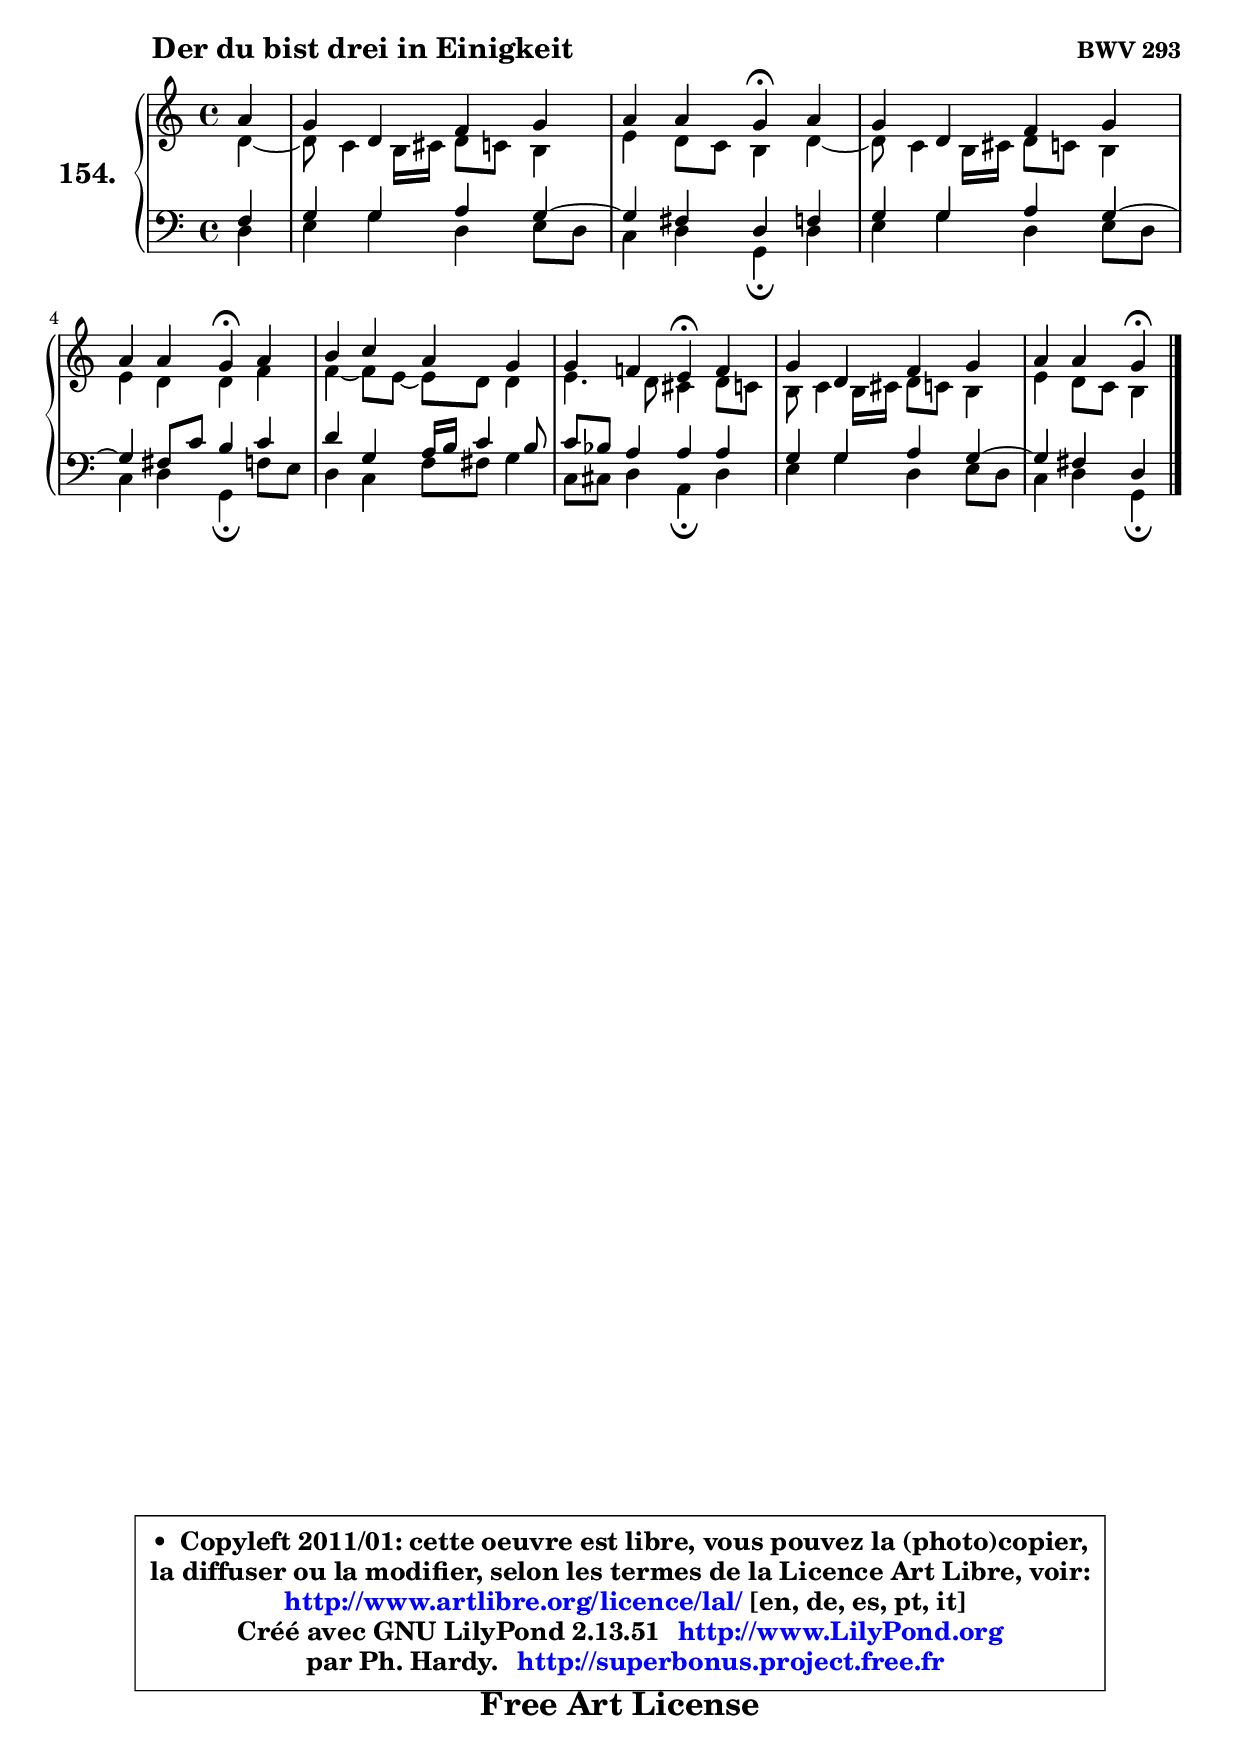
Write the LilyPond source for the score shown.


\version "2.13.51"

    \paper {
%	system-system-spacing #'padding = #0.1
%	score-system-spacing #'padding = #0.1
%	ragged-bottom = ##f
%	ragged-last-bottom = ##f
	}

    \header {
      opus = \markup { \bold "BWV 293" }
      piece = \markup { \hspace #9 \fontsize #2 \bold "Der du bist drei in Einigkeit" }
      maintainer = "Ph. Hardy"
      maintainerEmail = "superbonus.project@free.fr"
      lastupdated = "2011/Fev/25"
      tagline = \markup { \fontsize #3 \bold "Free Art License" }
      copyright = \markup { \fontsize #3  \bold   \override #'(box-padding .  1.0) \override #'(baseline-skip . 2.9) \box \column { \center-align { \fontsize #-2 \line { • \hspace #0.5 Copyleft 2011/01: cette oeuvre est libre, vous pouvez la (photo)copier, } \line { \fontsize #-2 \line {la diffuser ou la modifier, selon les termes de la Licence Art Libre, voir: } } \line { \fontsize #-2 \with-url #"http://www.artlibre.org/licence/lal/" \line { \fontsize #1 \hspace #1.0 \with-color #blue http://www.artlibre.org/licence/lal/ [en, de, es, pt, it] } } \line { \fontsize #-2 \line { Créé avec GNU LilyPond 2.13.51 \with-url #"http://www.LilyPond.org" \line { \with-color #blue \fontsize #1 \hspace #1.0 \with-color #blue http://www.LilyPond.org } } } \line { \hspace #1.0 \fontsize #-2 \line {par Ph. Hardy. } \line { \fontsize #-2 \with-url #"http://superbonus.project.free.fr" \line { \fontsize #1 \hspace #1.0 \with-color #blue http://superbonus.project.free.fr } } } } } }

	  }

  guidemidi = {
        r4 |
        R1 |
        r2 \tempo 4 = 30 r4 \tempo 4 = 78 r4 |
        R1 |
        r2 \tempo 4 = 30 r4 \tempo 4 = 78 r4 |
        R1 |
        r2 \tempo 4 = 30 r4 \tempo 4 = 78 r4 |
        R1 |
        r2 \tempo 4 = 30 r4 
	}

  upper = {
	\time 4/4
	\key c \major
	\clef treble
	\partial 4
	\voiceOne
	<< { 
	% SOPRANO
	\set Voice.midiInstrument = "acoustic grand"
	\relative c'' {
        a4 |
        g4 d f g |
        a4 a g\fermata a |
        g4 d f g |
        a4 a g\fermata a |
        b4 c a g |
        g4 f! e\fermata f |
        g4 d f g |
        a4 a g4\fermata
        \bar "|."
	} % fin de relative
	}

	\context Voice="1" { \voiceTwo 
	% ALTO
	\set Voice.midiInstrument = "acoustic grand"
	\relative c' {
        d4 ~ |
        d8 c4 b16 cis d8 c b4 |
        e4 d8 c b4 d ~ |
	d8 c4 b16 cis d8 c b4 |
        e4 d d f |
        f4 ~ f8 e8 ~ e8 d8 d4 |
        e4. d8 cis4 d8 c |
        b8 c4 b16 cis d8 c b4 |
        e4 d8 c b4
        \bar "|."
	} % fin de relative
	\oneVoice
	} >>
	}

    lower = {
	\time 4/4
	\key c \major
	\clef bass
	\partial 4
	\voiceOne
	<< { 
	% TENOR
	\set Voice.midiInstrument = "acoustic grand"
	\relative c {
        f4 |
        g4 g a g ~ |
	g4 fis4 d f |
        g4 g a g ~ |
	g4 fis8 c' b4 c |
        d4 g, a16 b c4 b8 |
        c8 bes a4 a a |
        g4 g a g ~ |
	g4 fis4 d4
        \bar "|."
	} % fin de relative
	}
	\context Voice="1" { \voiceTwo 
	% BASS
	\set Voice.midiInstrument = "acoustic grand"
	\relative c {
        d4 |
        e4 g d e8 d |
        c4 d g,\fermata d' |
        e4 g d e8 d |
        c4 d g,\fermata f'8 e |
        d4 c f8 fis g4 |
        c,8 cis d4 a\fermata d |
        e4 g d e8 d |
        c4 d g,\fermata
        \bar "|."
	} % fin de relative
	\oneVoice
	} >>
	}


    \score { 

	\new PianoStaff <<
	\set PianoStaff.instrumentName = \markup { \bold \huge "154." }
	\new Staff = "upper" \upper
	\new Staff = "lower" \lower
	>>

    \layout {
%	ragged-last = ##f
	   }

         } % fin de score

  \score {
    \unfoldRepeats { << \guidemidi \upper \lower >> }
    \midi {
    \context {
     \Staff
      \remove "Staff_performer"
               }

     \context {
      \Voice
       \consists "Staff_performer"
                }

     \context { 
      \Score
      tempoWholesPerMinute = #(ly:make-moment 78 4)
		}
	    }
	}

